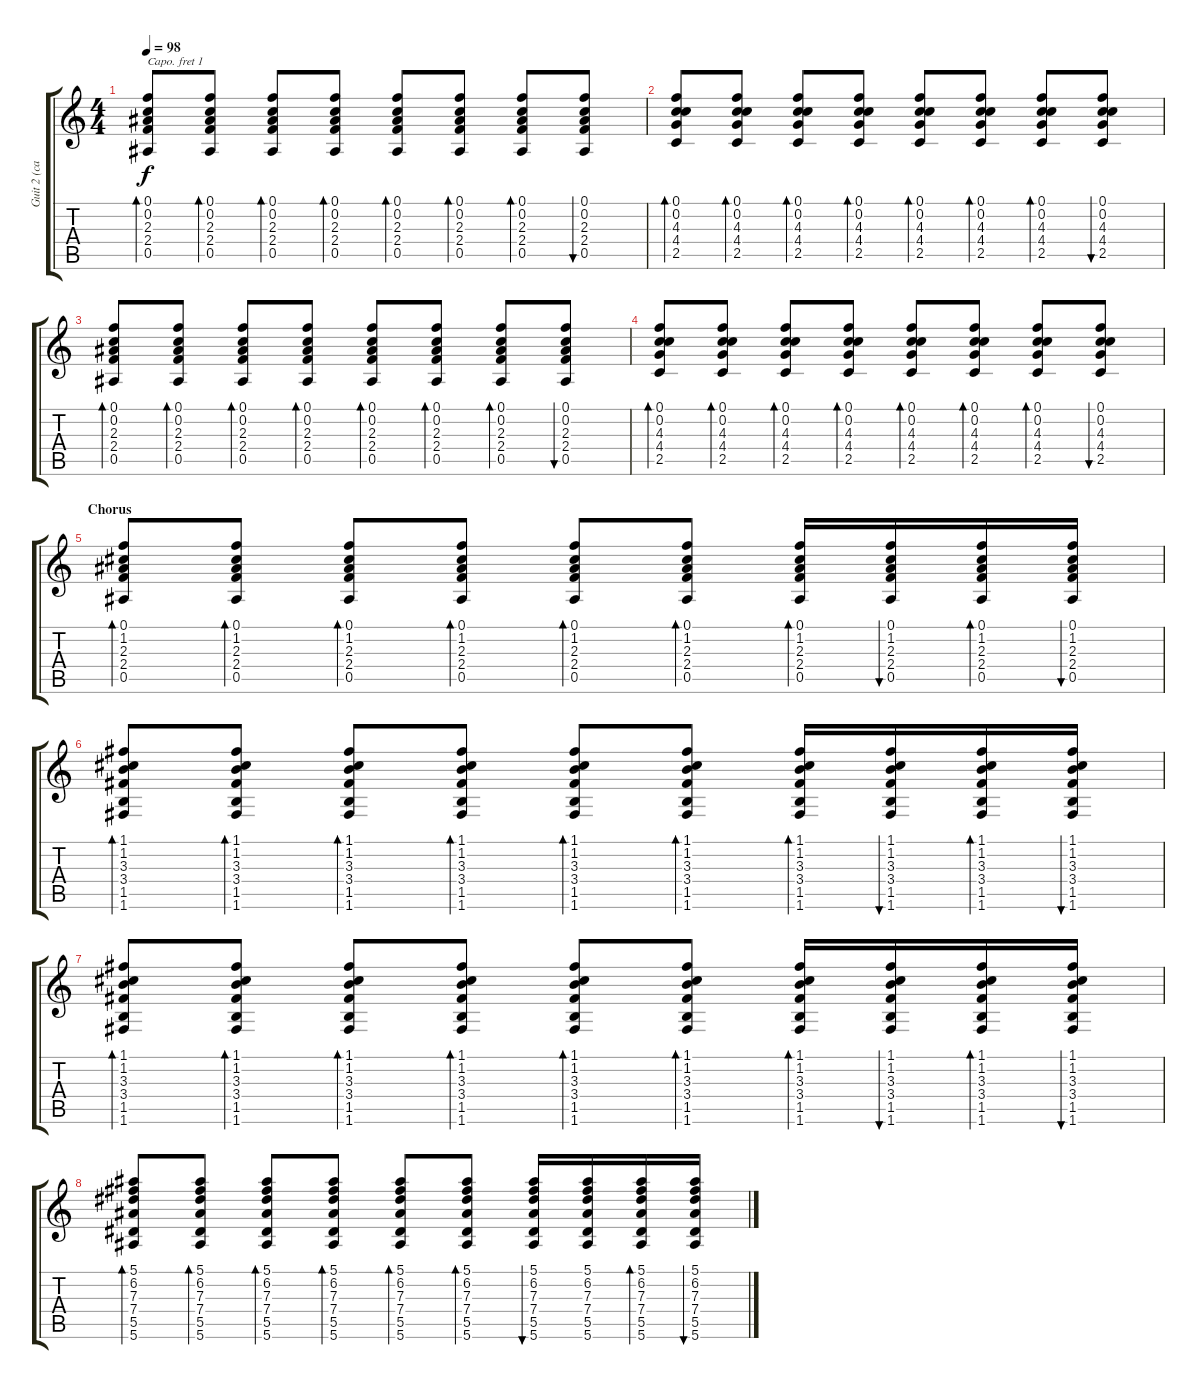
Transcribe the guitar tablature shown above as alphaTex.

\track ("Guit 2 (capo 1st fret)" "Guit 2 (ca") {instrument acousticguitarsteel}
\staff {score tabs}
\capo 1
\tuning (E4 B3 G3 D3 A2 E2) {hide}
\ts (4 4)
\tempo 98
\clef g2
\ks c
(0.1 0.2 2.3 2.4 0.5).8{bd 60 dy f} (0.1 0.2 2.3 2.4 0.5).8{bd 60} (0.1 0.2 2.3 2.4 0.5).8{bd 60} (0.1 0.2 2.3 2.4 0.5).8{bd 60} (0.1 0.2 2.3 2.4 0.5).8{bd 60} (0.1 0.2 2.3 2.4 0.5).8{bd 60} (0.1 0.2 2.3 2.4 0.5).8{bd 60} (0.1 0.2 2.3 2.4 0.5).8{bu 60} |
(0.1 0.2 4.3 4.4 2.5).8{bd 60} (0.1 0.2 4.3 4.4 2.5).8{bd 60} (0.1 0.2 4.3 4.4 2.5).8{bd 60} (0.1 0.2 4.3 4.4 2.5).8{bd 60} (0.1 0.2 4.3 4.4 2.5).8{bd 60} (0.1 0.2 4.3 4.4 2.5).8{bd 60} (0.1 0.2 4.3 4.4 2.5).8{bd 60} (0.1 0.2 4.3 4.4 2.5).8{bu 60} |
(0.1 0.2 2.3 2.4 0.5).8{bd 60} (0.1 0.2 2.3 2.4 0.5).8{bd 60} (0.1 0.2 2.3 2.4 0.5).8{bd 60} (0.1 0.2 2.3 2.4 0.5).8{bd 60} (0.1 0.2 2.3 2.4 0.5).8{bd 60} (0.1 0.2 2.3 2.4 0.5).8{bd 60} (0.1 0.2 2.3 2.4 0.5).8{bd 60} (0.1 0.2 2.3 2.4 0.5).8{bu 60} |
(0.1 0.2 4.3 4.4 2.5).8{bd 60} (0.1 0.2 4.3 4.4 2.5).8{bd 60} (0.1 0.2 4.3 4.4 2.5).8{bd 60} (0.1 0.2 4.3 4.4 2.5).8{bd 60} (0.1 0.2 4.3 4.4 2.5).8{bd 60} (0.1 0.2 4.3 4.4 2.5).8{bd 60} (0.1 0.2 4.3 4.4 2.5).8{bd 60} (0.1 0.2 4.3 4.4 2.5).8{bu 60} |
\section ("" "Chorus")
(0.1 1.2 2.3 2.4 0.5).8{bd 60} (0.1 1.2 2.3 2.4 0.5).8{bd 60} (0.1 1.2 2.3 2.4 0.5).8{bd 60} (0.1 1.2 2.3 2.4 0.5).8{bd 60} (0.1 1.2 2.3 2.4 0.5).8{bd 60} (0.1 1.2 2.3 2.4 0.5).8{bd 60} (0.1 1.2 2.3 2.4 0.5).16{bd 60} (0.1 1.2 2.3 2.4 0.5).16{bu 60} (0.1 1.2 2.3 2.4 0.5).16{bd 60} (0.1 1.2 2.3 2.4 0.5).16{bu 60} |
(1.1 1.2 3.3 3.4 1.5 1.6).8{bd 60} (1.1 1.2 3.3 3.4 1.5 1.6).8{bd 60} (1.1 1.2 3.3 3.4 1.5 1.6).8{bd 60} (1.1 1.2 3.3 3.4 1.5 1.6).8{bd 60} (1.1 1.2 3.3 3.4 1.5 1.6).8{bd 60} (1.1 1.2 3.3 3.4 1.5 1.6).8{bd 60} (1.1 1.2 3.3 3.4 1.5 1.6).16{bd 60} (1.1 1.2 3.3 3.4 1.5 1.6).16{bu 60} (1.1 1.2 3.3 3.4 1.5 1.6).16{bd 60} (1.1 1.2 3.3 3.4 1.5 1.6).16{bu 60} |
(1.1 1.2 3.3 3.4 1.5 1.6).8{bd 60} (1.1 1.2 3.3 3.4 1.5 1.6).8{bd 60} (1.1 1.2 3.3 3.4 1.5 1.6).8{bd 60} (1.1 1.2 3.3 3.4 1.5 1.6).8{bd 60} (1.1 1.2 3.3 3.4 1.5 1.6).8{bd 60} (1.1 1.2 3.3 3.4 1.5 1.6).8{bd 60} (1.1 1.2 3.3 3.4 1.5 1.6).16{bd 60} (1.1 1.2 3.3 3.4 1.5 1.6).16{bu 60} (1.1 1.2 3.3 3.4 1.5 1.6).16{bd 60} (1.1 1.2 3.3 3.4 1.5 1.6).16{bu 60} |
(5.1 6.2 7.3 7.4 5.5 5.6).8{bd 60} (5.1 6.2 7.3 7.4 5.5 5.6).8{bd 60} (5.1 6.2 7.3 7.4 5.5 5.6).8{bd 60} (5.1 6.2 7.3 7.4 5.5 5.6).8{bd 60} (5.1 6.2 7.3 7.4 5.5 5.6).8{bd 60} (5.1 6.2 7.3 7.4 5.5 5.6).8{bd 60} (5.1 6.2 7.3 7.4 5.5 5.6).16{bu 60} (5.1 6.2 7.3 7.4 5.5 5.6).16 (5.1 6.2 7.3 7.4 5.5 5.6).16{bd 60} (5.1 6.2 7.3 7.4 5.5 5.6).16{bu 60}
